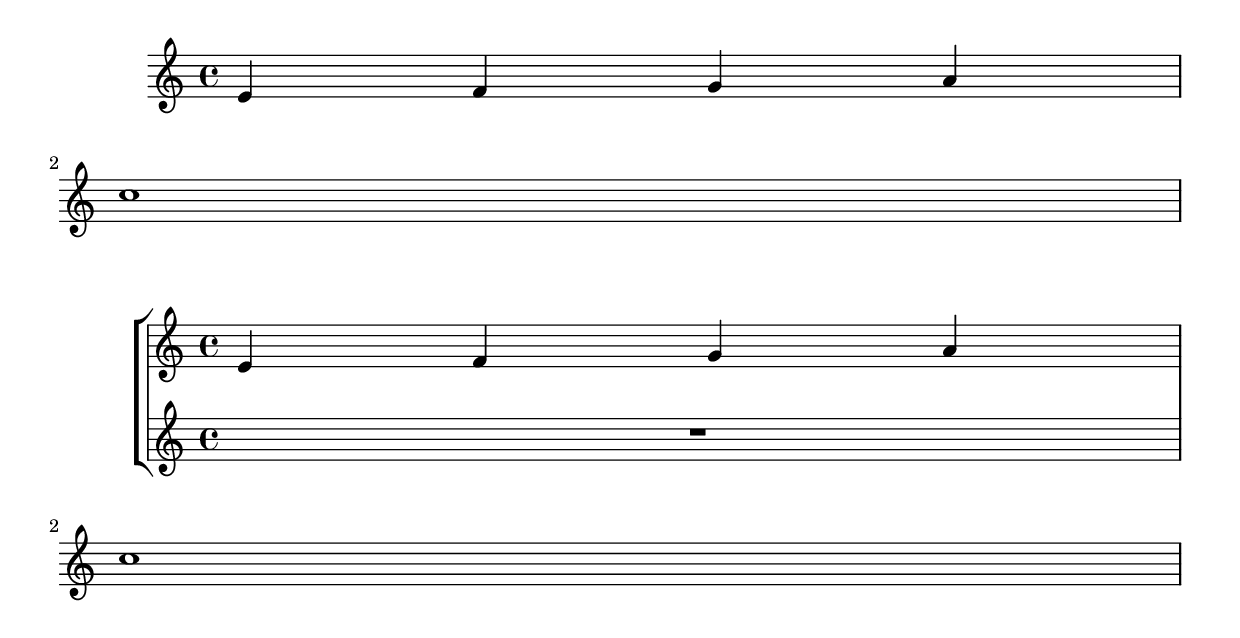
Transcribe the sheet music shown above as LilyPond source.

%% Do not edit this file; it is auto-generated from LSR http://lsr.dsi.unimi.it
%% This file is in the public domain.
\version "2.11.62"

\header {
  lsrtags = "staff-notation, tweaks-and-overrides, breaks"

  texidoces = "
El primer pentagrama vacío también se puede suprimir de la
partitura estableciendo la propiedad @code{remove-first} de
@code{VerticalAxisGroup}.  Esto se puede hacer globalmente dentro
del bloque @code{\\layout}, o localmente dentro del pentagrama
concreto que se quiere suprimir.  En este último caso, tenemos que
especificar el contexto (@code{Staff} se aplica sólo al pentagrama
actual) delante de la propiedad.

El pentagrama inferior del segundo grupo no se elimina, porque el
ajuste sólo se aplica al pentagrama concreto dentro del que se
escribe.

"
  doctitlees = "Quitar la primera línea vacía"

  texidoc = "
The first empty staff can also be removed from the score by setting the
@code{VerticalAxisGroup} property @code{remove-first}. This can be done
globally inside the @code{\\layout} block, or locally inside the
specific staff that should be removed.  In the latter case, you have to
specify the context (@code{Staff} applies only to the current staff) in
front of the property.

The lower staff of the second staff group is not removed, because the
setting applies only to the specific staff inside of which it is
written. 

"
  doctitle = "Removing the first empty line"
} % begin verbatim

\layout {
  \context { 
    \RemoveEmptyStaffContext 
    % To use the setting globally, uncomment the following line:
    % \override VerticalAxisGroup #'remove-first = ##t
  }
}
\new StaffGroup <<
  \new Staff \relative c' {
    e4 f g a \break
    c1
  }
  \new Staff {
    % To use the setting globally, comment this line,
    % uncomment the line in the \layout block above
    \override Staff.VerticalAxisGroup #'remove-first = ##t
    R1 \break
    R
  }
>>
\new StaffGroup <<
  \new Staff \relative c' {
    e4 f g a \break
    c1
  }
  \new Staff {
    R1 \break
    R
  }
>>
